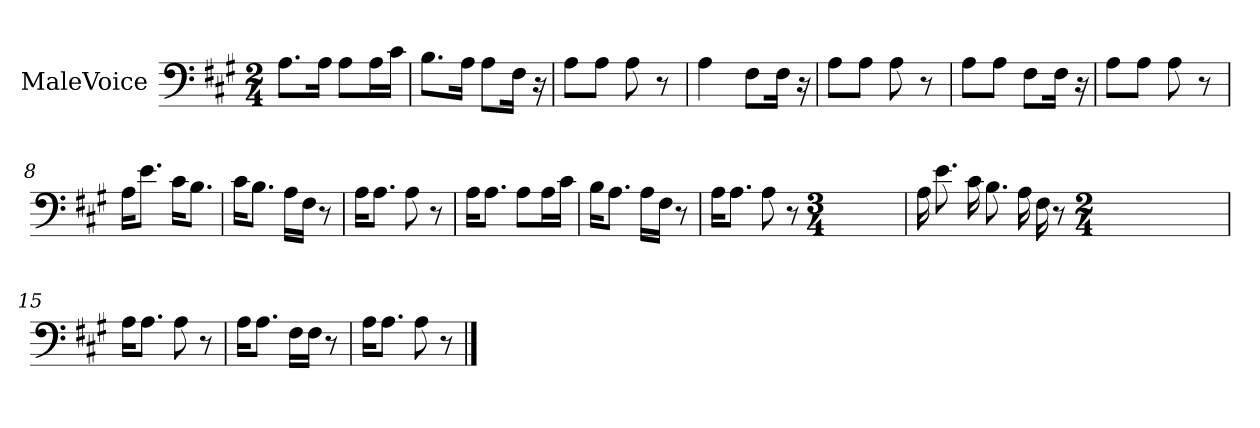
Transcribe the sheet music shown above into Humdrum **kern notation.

**kern
*part1
*staff1
*I"MaleVoice
*clefF4
*k[f#c#g#]
*M2/4
*MM84
=1
8.A\L
16A\Jk
8A\L
16A\L
16c#\JJ
=2
8.B\L
16A\Jk
8A\L
16F#\Jk
16r
=3
8A\L
8A\J
8A
8r
=4
4A
8F#\L
16F#\Jk
16r
=5
8A\L
8A\J
8A
8r
=6
8A\L
8A\J
8F#\L
16F#\Jk
16r
=7
8A\L
8A\J
8A
8r
=8
16A\KL
8.e\J
16c#\KL
8.B\J
=9
16c#\KL
8.B\J
16A\LL
16F#\JJ
8r
=10
16A\KL
8.A\J
8A
8r
=11
16A\KL
8.A\J
8A\L
16A\L
16c#\JJ
=12
16B\KL
8.A\J
16A\LL
16F#\JJ
8r
=13
16A\KL
8.A\J
8A
8r
*M3/4
=14
16A
8.e
16c#
8.B
16A
16F#
8r
*M2/4
=15
16A\KL
8.A\J
8A
8r
=16
16A\KL
8.A\J
16F#\LL
16F#\JJ
8r
=17
16A\KL
8.A\J
8A
8r
==
*-
